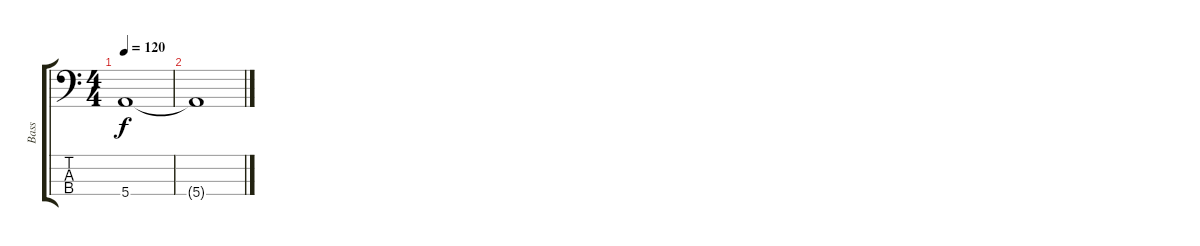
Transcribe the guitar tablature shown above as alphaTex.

\track ("Bass" "Bass") {instrument electricbasspick}
\staff {score tabs}
\tuning (G2 D2 A1 E1) {hide}
\ts (4 4)
\tempo 120
\clef f4
\ks c
5.4.1{dy f volume 5} |
5.4{t}.1
